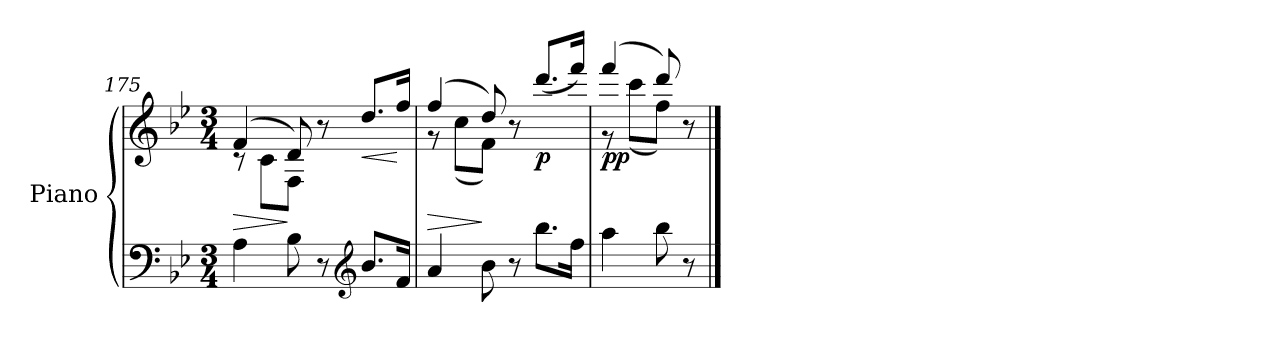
**kern	**kern	**dynam
*part1	*part1	*part1
*staff2	*staff1	*staff1/2
*I"Piano	*	*
*I'Pno	*	*
*clefF4	*clefG2	*
*k[b-e-]	*k[b-e-]	*
*B-:	*B-:	*
*M3/4	*M3/4	*
=175	=175	=175
!	!	!LO:HP:b
*	*^	*
4A\	(4f/	8rc	>
.	.	8c\L	.
8B-\	8d/)	8F\J	]
8r	8r	4.ryy	.
*clefG2	*	*	*
!	!	!	!LO:HP:b
8.b-/L	8.dd/L	.	<
16f/Jk	16ff/Jk	.	[
=176	=176	=176	=176
!	!	!	!LO:HP:b
4a/	(4ff/	8rg	>
.	.	(8cc\L	.
8b-\	8dd/)	8f\J)	]
8r	8r	4.ryy	.
!	!	!	!LO:DY:b
8.bb-\L	(8.ddd/L	.	p
16ff\Jk	16fff/Jk)	.	.
=177	=177	=177	=177
!	!	!	!LO:DY:b
4aa\	(4fff/	8r	pp
.	.	(8ccc\L	.
8bb-\	8ddd/)	8ff\J)	.
8r	8r	8ryy	.
*	*v	*v	*
==	==	==
*-	*-	*-
